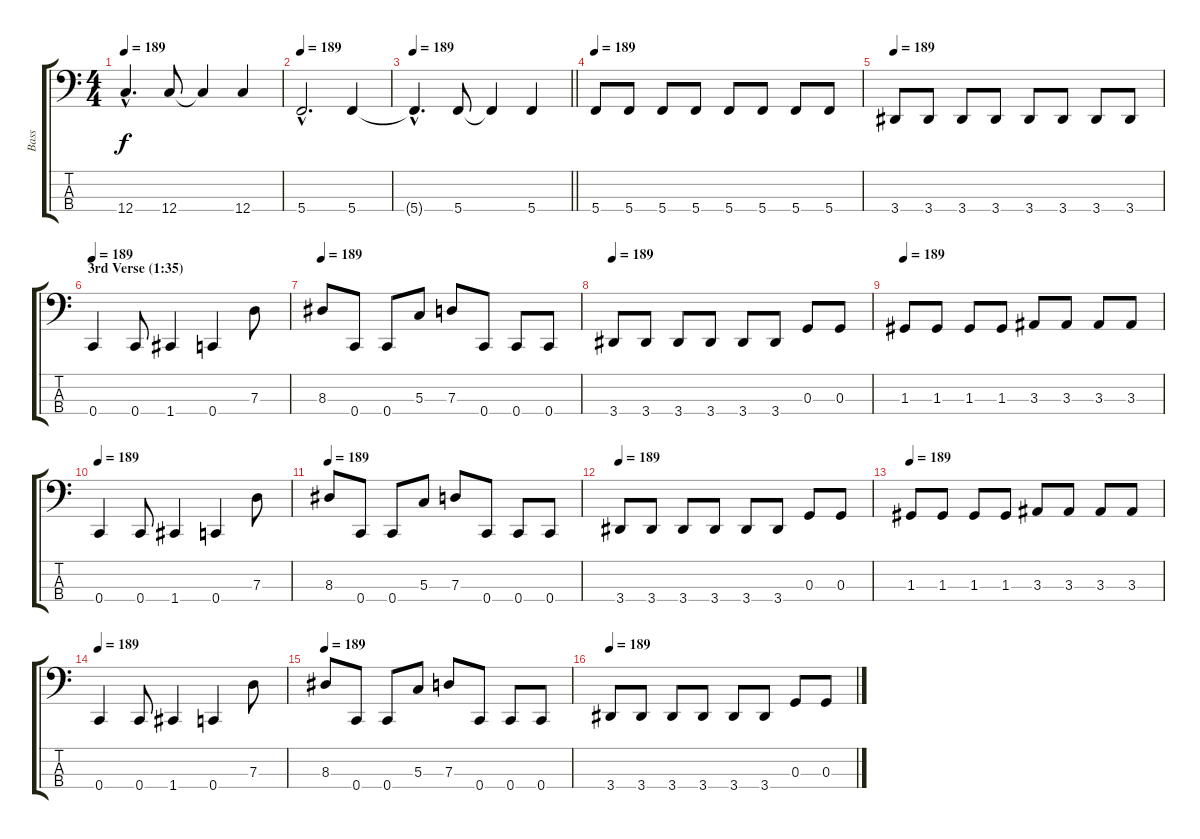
\track ("Bass" "Bass") {instrument electricbassfinger}
\staff {score tabs}
\tuning (F2 C2 G1 C1) {hide}
\ts (4 4)
\tempo 189
\clef f4
\ks c
12.4{hac t}.4{d dy f} 12.4.8 12.4{t}.4 12.4.4 |
\tempo 189
5.4{hac}.2{d} 5.4.4 |
\tempo 189
\barLineRight lightlight
5.4{hac t}.4{d} 5.4.8 5.4{t}.4 5.4.4 |
\tempo 189
5.4.8 5.4.8 5.4.8 5.4.8 5.4.8 5.4.8 5.4.8 5.4.8 |
\tempo 189
3.4.8 3.4.8 3.4.8 3.4.8 3.4.8 3.4.8 3.4.8 3.4.8 |
\section ("" "3rd Verse (1:35)")
\tempo 189
0.4.4 0.4.8 1.4.4 0.4.4 7.3.8 |
\tempo 189
8.3.8 0.4.8 0.4.8 5.3.8 7.3.8 0.4.8 0.4.8 0.4.8 |
\tempo 189
3.4.8 3.4.8 3.4.8 3.4.8 3.4.8 3.4.8 0.3.8 0.3.8 |
\tempo 189
1.3.8 1.3.8 1.3.8 1.3.8 3.3.8 3.3.8 3.3.8 3.3.8 |
\tempo 189
0.4.4 0.4.8 1.4.4 0.4.4 7.3.8 |
\tempo 189
8.3.8 0.4.8 0.4.8 5.3.8 7.3.8 0.4.8 0.4.8 0.4.8 |
\tempo 189
3.4.8 3.4.8 3.4.8 3.4.8 3.4.8 3.4.8 0.3.8 0.3.8 |
\tempo 189
1.3.8 1.3.8 1.3.8 1.3.8 3.3.8 3.3.8 3.3.8 3.3.8 |
\tempo 189
0.4.4 0.4.8 1.4.4 0.4.4 7.3.8 |
\tempo 189
8.3.8 0.4.8 0.4.8 5.3.8 7.3.8 0.4.8 0.4.8 0.4.8 |
\tempo 189
3.4.8 3.4.8 3.4.8 3.4.8 3.4.8 3.4.8 0.3.8 0.3.8
